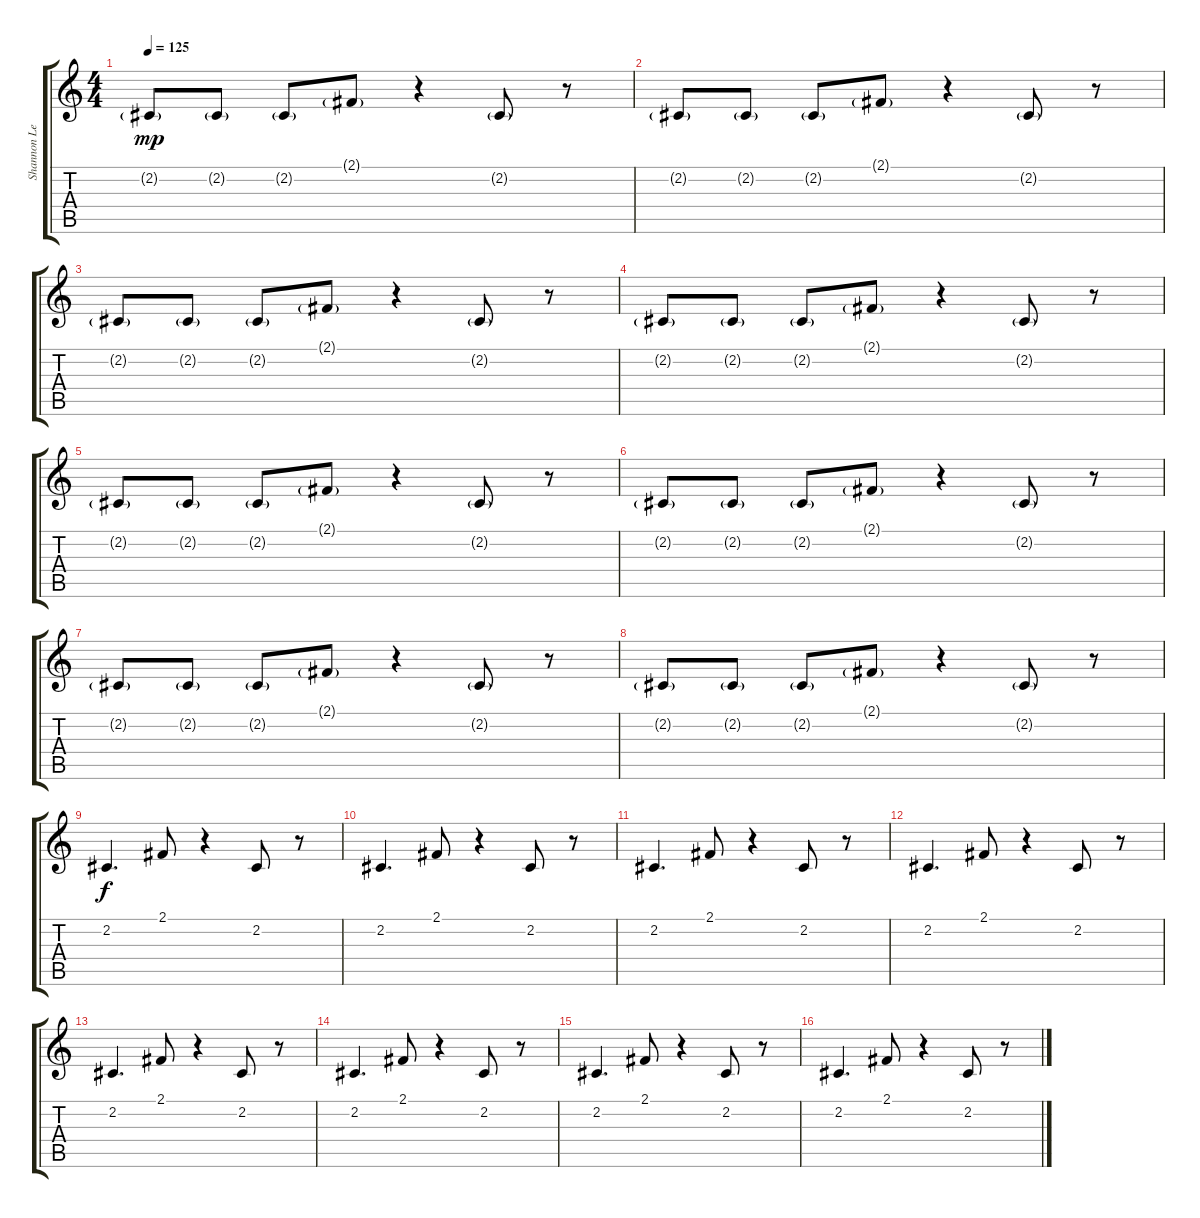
\track ("Shannon Leto" "Shannon Le") {instrument lead2sawtooth}
\staff {score tabs}
\tuning (E4 B3 G3 D3 A2 E2) {hide}
\ts (4 4)
\tempo 125
\clef g2
\ks c
2.2{g}.8{dy mp} 2.2{g}.8 2.2{g}.8 2.1{g}.8 r.4 2.2{g}.8 r.8 |
2.2{g}.8 2.2{g}.8 2.2{g}.8 2.1{g}.8 r.4 2.2{g}.8 r.8 |
2.2{g}.8 2.2{g}.8 2.2{g}.8 2.1{g}.8 r.4 2.2{g}.8 r.8 |
2.2{g}.8 2.2{g}.8 2.2{g}.8 2.1{g}.8 r.4 2.2{g}.8 r.8 |
2.2{g}.8 2.2{g}.8 2.2{g}.8 2.1{g}.8 r.4 2.2{g}.8 r.8 |
2.2{g}.8 2.2{g}.8 2.2{g}.8 2.1{g}.8 r.4 2.2{g}.8 r.8 |
2.2{g}.8 2.2{g}.8 2.2{g}.8 2.1{g}.8 r.4 2.2{g}.8 r.8 |
2.2{g}.8 2.2{g}.8 2.2{g}.8 2.1{g}.8 r.4 2.2{g}.8 r.8 |
2.2.4{d dy f} 2.1.8 r.4 2.2.8 r.8 |
2.2.4{d} 2.1.8 r.4 2.2.8 r.8 |
2.2.4{d} 2.1.8 r.4 2.2.8 r.8 |
2.2.4{d} 2.1.8 r.4 2.2.8 r.8 |
2.2.4{d} 2.1.8 r.4 2.2.8 r.8 |
2.2.4{d} 2.1.8 r.4 2.2.8 r.8 |
2.2.4{d} 2.1.8 r.4 2.2.8 r.8 |
2.2.4{d} 2.1.8 r.4 2.2.8 r.8
